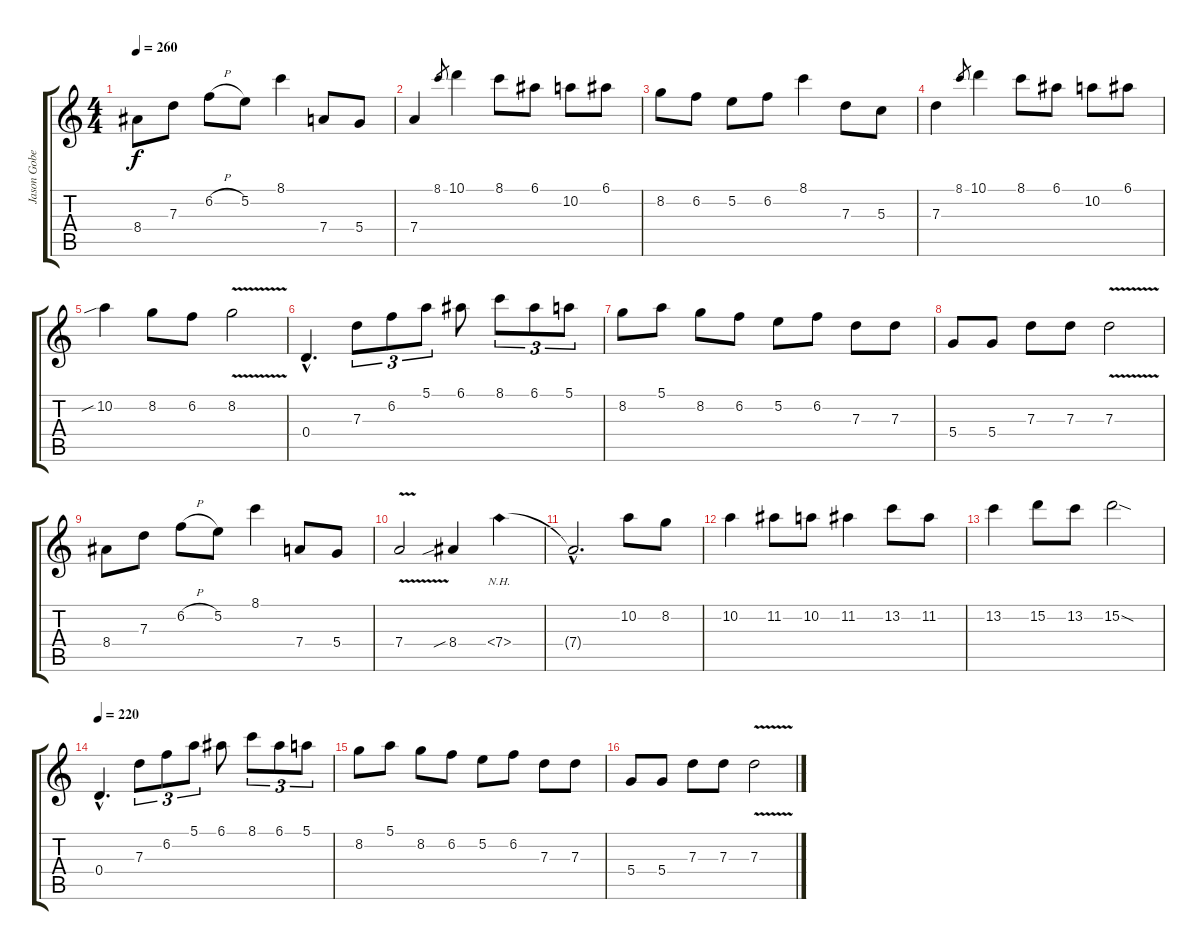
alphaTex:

\track ("Jason Gobel" "Jason Gobe") {instrument distortionguitar}
\staff {score tabs}
\tuning (E4 B3 G3 D3 A2 E2) {hide}
\ts (4 4)
\tempo 260
\clef g2
\ks c
8.4.8{dy f} 7.3.8 6.2{h}.8 5.2.8 8.1.4 7.4.8 5.4.8 |
7.4.4 8.1.8{gr} 10.1.4 8.1.8 6.1.8 10.2.8 6.1.8 |
8.2.8 6.2.8 5.2.8 6.2.8 8.1.4 7.3.8 5.3.8 |
7.3.4 8.1.8{gr} 10.1.4 8.1.8 6.1.8 10.2.8 6.1.8 |
10.2{sib}.4 8.2.8 6.2.8 8.2{v}.2 |
0.4{hac}.4{d} 7.3.8{tu (3 2)} 6.2.8{tu (3 2)} 5.1.8{tu (3 2)} 6.1.8 8.1.8{tu (3 2)} 6.1.8{tu (3 2)} 5.1.8{tu (3 2)} |
8.2.8 5.1.8 8.2.8 6.2.8 5.2.8 6.2.8 7.3.8 7.3.8 |
5.4.8 5.4.8 7.3.8 7.3.8 7.3{v}.2 |
8.4.8 7.3.8 6.2{h}.8 5.2.8 8.1.4 7.4.8 5.4.8 |
7.4{v}.2 8.4{sib}.4 7.4{nh}.4 |
7.4{hac t}.2{d} 10.2.8 8.2.8 |
10.2.4 11.2.8 10.2.8 11.2.4 13.2.8 11.2.8 |
13.2.4 15.2.8 13.2.8 15.2{sod}.2 |
\tempo 220
0.4{hac}.4{d} 7.3.8{tu (3 2)} 6.2.8{tu (3 2)} 5.1.8{tu (3 2)} 6.1.8 8.1.8{tu (3 2)} 6.1.8{tu (3 2)} 5.1.8{tu (3 2)} |
8.2.8 5.1.8 8.2.8 6.2.8 5.2.8 6.2.8 7.3.8 7.3.8 |
5.4.8 5.4.8 7.3.8 7.3.8 7.3{v}.2
